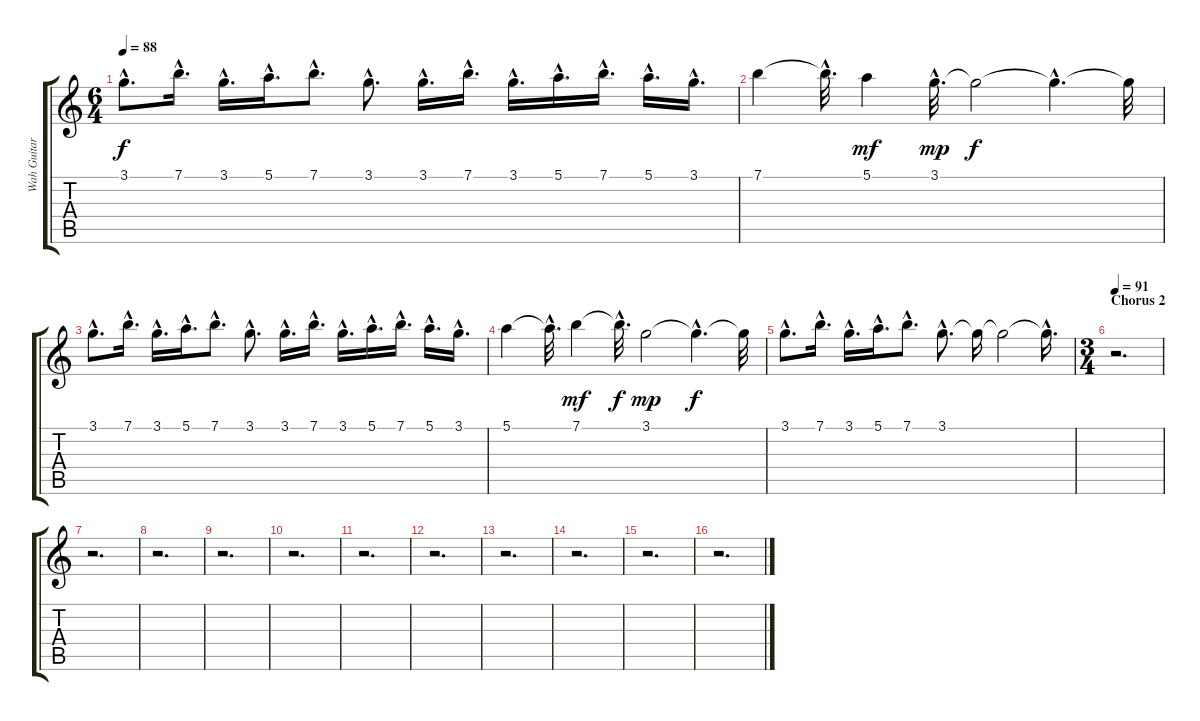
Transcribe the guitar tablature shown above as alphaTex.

\track ("Wah Guitar" "Wah Guitar") {instrument electricguitarjazz}
\staff {score tabs}
\tuning (E4 B3 G3 D3 A2 E2) {hide}
\ts (6 4)
\tempo 88
\clef g2
\ks c
3.1{hac}.8{d dy f} 7.1{hac}.16{d} 3.1{hac}.16{d} 5.1{hac}.16{d} 7.1{hac}.8{d} 3.1{hac}.8{d} 3.1{hac}.16{d} 7.1{hac}.16{d} 3.1{hac}.16{d} 5.1{hac}.16{d} 7.1{hac}.16{d} 5.1{hac}.16{d} 3.1{hac}.16{d} |
7.1.4 7.1{hac t}.32{d} 5.1.4{dy mf} 3.1{hac}.32{d dy mp} 3.1{t}.2{dy f} 3.1{hac t}.4{d} 3.1{t}.32 |
3.1{hac}.8{d} 7.1{hac}.16{d} 3.1{hac}.16{d} 5.1{hac}.16{d} 7.1{hac}.8{d} 3.1{hac}.8{d} 3.1{hac}.16{d} 7.1{hac}.16{d} 3.1{hac}.16{d} 5.1{hac}.16{d} 7.1{hac}.16{d} 5.1{hac}.16{d} 3.1{hac}.16{d} |
5.1.4 5.1{hac t}.32{d} 7.1.4{dy mf} 7.1{hac t}.32{d dy f} 3.1.2{dy mp} 3.1{hac t}.4{d dy f} 3.1{t}.32 |
3.1{hac}.8{d} 7.1{hac}.16{d} 3.1{hac}.16{d} 5.1{hac}.16{d} 7.1{hac}.8{d} 3.1{hac}.8{d} 3.1{t}.16 3.1{t}.2 3.1{hac t}.16{d} |
\ts (3 4)
\section ("" "Chorus 2")
\tempo 91
r.2{d} |
r.2{d} |
r.2{d} |
r.2{d} |
r.2{d} |
r.2{d} |
r.2{d} |
r.2{d} |
r.2{d} |
r.2{d} |
r.2{d}
